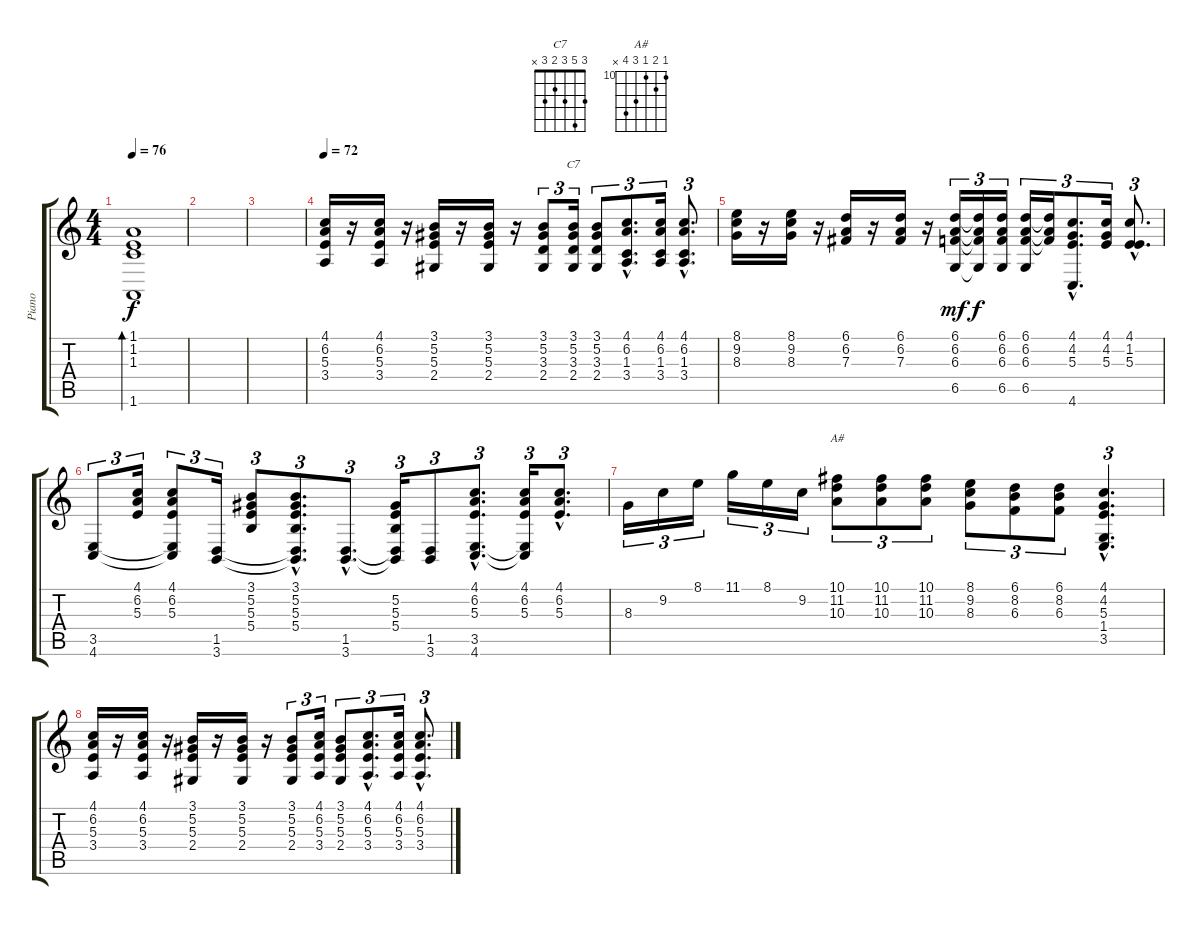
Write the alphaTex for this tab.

\track ("Piano" "Piano") {instrument acousticgrandpiano}
\staff {score tabs}
\tuning (Ab4 Eb4 B3 Gb3 Db3 Ab2) {hide}
\chord ("C7" 3 5 3 2 3 x)
\chord ("A#" 10 11 10 12 13 x) {firstfret 10}
\ts (4 4)
\tempo 76
\clef g2
\ks c
(1.1 1.2 1.3 1.6).1{bd 120 dy f} |
|
|
\tempo 72
(4.1 6.2 5.3 3.4).16 r.16 (4.1 6.2 5.3 3.4).16 r.16 (3.1 5.2 5.3 2.4).16 r.16 (3.1 5.2 5.3 2.4).16 r.16 (3.1 5.2 3.3 2.4).8{tu (3 2)} (3.1 5.2 3.3 2.4).16{tu (3 2) ch "C7"} (3.1 5.2 3.3 2.4).8{tu (3 2)} (4.1{hac} 6.2{hac} 1.3{hac} 3.4{hac}).8{d tu (3 2)} (4.1 6.2 1.3 3.4).16{tu (3 2)} (4.1{hac} 6.2{hac} 1.3{hac} 3.4{hac}).8{d tu (3 2)} |
(8.1 9.2 8.3).16 r.16 (8.1 9.2 8.3).16 r.16 (6.1 6.2 7.3).16 r.16 (6.1 6.2 7.3).16 r.16 (6.1 6.2 6.3 6.5).16{tu (3 2) dy mf} (6.1{t} 6.2{t} 6.3{t} 6.5{t}).16{tu (3 2) dy f} (6.1 6.2 6.3 6.5).16{tu (3 2)} (6.1 6.2 6.3 6.5).16{tu (3 2)} (6.1{t} 6.2{t} 6.3{t}).16{tu (3 2)} (4.1{hac} 4.2{hac} 5.3{hac} 4.6{hac}).8{d tu (3 2)} (4.1 4.2 5.3).16{tu (3 2)} (4.1{hac} 1.2{hac} 5.3{hac}).8{d tu (3 2)} |
(3.5 4.6).8{tu (3 2)} (4.1 6.2 5.3).16{tu (3 2)} (4.1 6.2 5.3 3.5{t} 4.6{t}).8{tu (3 2)} (1.5 3.6).16{tu (3 2)} (3.1 5.2 5.3 5.4).8{tu (3 2)} (3.1{hac} 5.2{hac} 5.3{hac} 5.4{hac} 1.5{hac t} 3.6{hac t}).8{d tu (3 2)} (1.5{hac} 3.6{hac}).8{d tu (3 2)} (5.2 5.3 5.4 1.5{t} 3.6{t}).16{tu (3 2)} (1.5 3.6).8{tu (3 2)} (4.1{hac} 6.2{hac} 5.3{hac} 3.5{hac} 4.6{hac}).8{d tu (3 2)} (4.1 6.2 5.3 3.5{t} 4.6{t}).16{tu (3 2)} (4.1{hac} 6.2{hac} 5.3{hac}).8{d tu (3 2)} |
8.3.16{tu (3 2)} 9.2.16{tu (3 2)} 8.1.16{tu (3 2)} 11.1.16{tu (3 2)} 8.1.16{tu (3 2)} 9.2.16{tu (3 2)} (10.1 11.2 10.3).8{tu (3 2) ch "A#"} (10.1 11.2 10.3).8{tu (3 2)} (10.1 11.2 10.3).8{tu (3 2)} (8.1 9.2 8.3).8{tu (3 2)} (6.1 8.2 6.3).8{tu (3 2)} (6.1 8.2 6.3).8{tu (3 2)} (4.1{hac} 4.2{hac} 5.3{hac} 1.4{hac} 3.5{hac}).4{d tu (3 2)} |
(4.1 6.2 5.3 3.4).16 r.16 (4.1 6.2 5.3 3.4).16 r.16 (3.1 5.2 5.3 2.4).16 r.16 (3.1 5.2 5.3 2.4).16 r.16 (3.1 5.2 5.3 2.4).8{tu (3 2)} (4.1 6.2 5.3 3.4).16{tu (3 2)} (3.1 5.2 5.3 2.4).8{tu (3 2)} (4.1{hac} 6.2{hac} 5.3{hac} 3.4{hac}).8{d tu (3 2)} (4.1 6.2 5.3 3.4).16{tu (3 2)} (4.1{hac} 6.2{hac} 5.3{hac} 3.4{hac}).8{d tu (3 2)}
